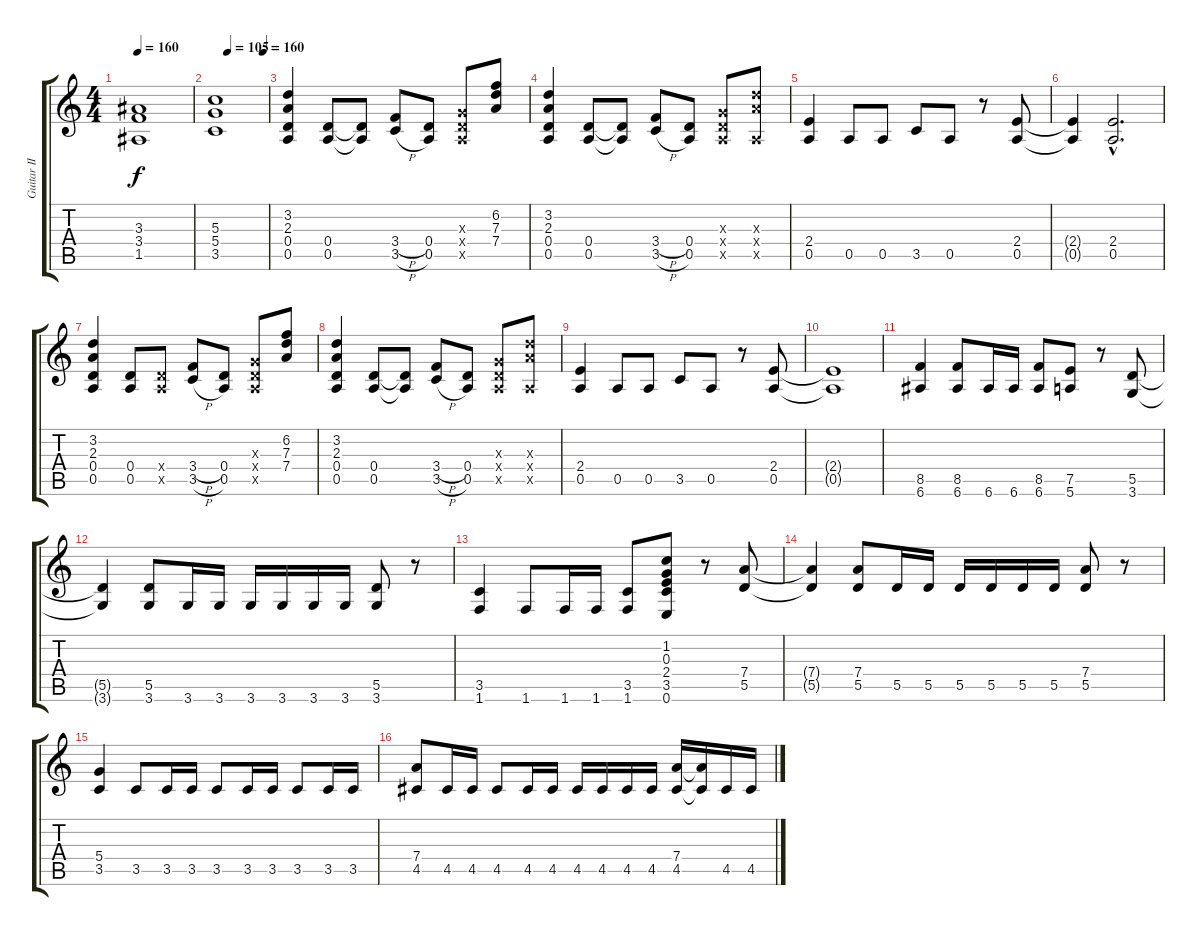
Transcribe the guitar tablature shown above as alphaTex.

\track ("Guitar II" "Guitar II") {instrument distortionguitar}
\staff {score tabs}
\tuning (E4 B3 G3 D3 A2 E2) {hide}
\ts (4 4)
\tempo 160
\clef g2
\ks c
(3.3 3.4 1.5).1{dy f} |
\tempo (105 0.25)
\tempo (160 0.9166666666666666)
(5.3 5.4 3.5).1 |
(3.2 2.3 0.4 0.5).4 (0.4 0.5).8 (0.4{t} 0.5{t}).8 (3.4{h} 3.5{h}).8 (0.4 0.5).8 (0.3{x} 0.4{x} 0.5{x}).8 (6.2 7.3 7.4).8 |
(3.2 2.3 0.4 0.5).4 (0.4 0.5).8 (0.4{t} 0.5{t}).8 (3.4{h} 3.5{h}).8 (0.4 0.5).8 (0.3{x} 0.4{x} 0.5{x}).8 (7.3{x} 7.4{x} 0.5{x}).8 |
(2.4 0.5).4 0.5.8 0.5.8 3.5.8 0.5.8 r.8 (2.4 0.5).8 |
(2.4{t} 0.5{t}).4 (2.4{hac} 0.5{hac}).2{d} |
(3.2 2.3 0.4 0.5).4 (0.4 0.5).8 (0.4{x} 0.5{x}).8 (3.4{h} 3.5{h}).8 (0.4 0.5).8 (0.3{x} 0.4{x} 0.5{x}).8 (6.2 7.3 7.4).8 |
(3.2 2.3 0.4 0.5).4 (0.4 0.5).8 (0.4{t} 0.5{t}).8 (3.4{h} 3.5{h}).8 (0.4 0.5).8 (0.3{x} 0.4{x} 0.5{x}).8 (7.3{x} 7.4{x} 0.5{x}).8 |
(2.4 0.5).4 0.5.8 0.5.8 3.5.8 0.5.8 r.8 (2.4 0.5).8 |
(2.4{t} 0.5{t}).1 |
(8.5 6.6).4 (8.5 6.6).8 6.6.16 6.6.16 (8.5 6.6).8 (7.5 5.6).8 r.8 (5.5 3.6).8 |
(5.5{t} 3.6{t}).4 (5.5 3.6).8 3.6.16 3.6.16 3.6.16 3.6.16 3.6.16 3.6.16 (5.5 3.6).8 r.8 |
(3.5 1.6).4 1.6.8 1.6.16 1.6.16 (3.5 1.6).8 (1.2 0.3 2.4 3.5 0.6).8 r.8 (7.4 5.5).8 |
(7.4{t} 5.5{t}).4 (7.4 5.5).8 5.5.16 5.5.16 5.5.16 5.5.16 5.5.16 5.5.16 (7.4 5.5).8 r.8 |
(5.4 3.5).4 3.5.8 3.5.16 3.5.16 3.5.8 3.5.16 3.5.16 3.5.8 3.5.16 3.5.16 |
(7.4 4.5).8 4.5.16 4.5.16 4.5.8 4.5.16 4.5.16 4.5.16 4.5.16 4.5.16 4.5.16 (7.4 4.5).16 (7.4{t} 4.5{t}).16 4.5.16 4.5.16
